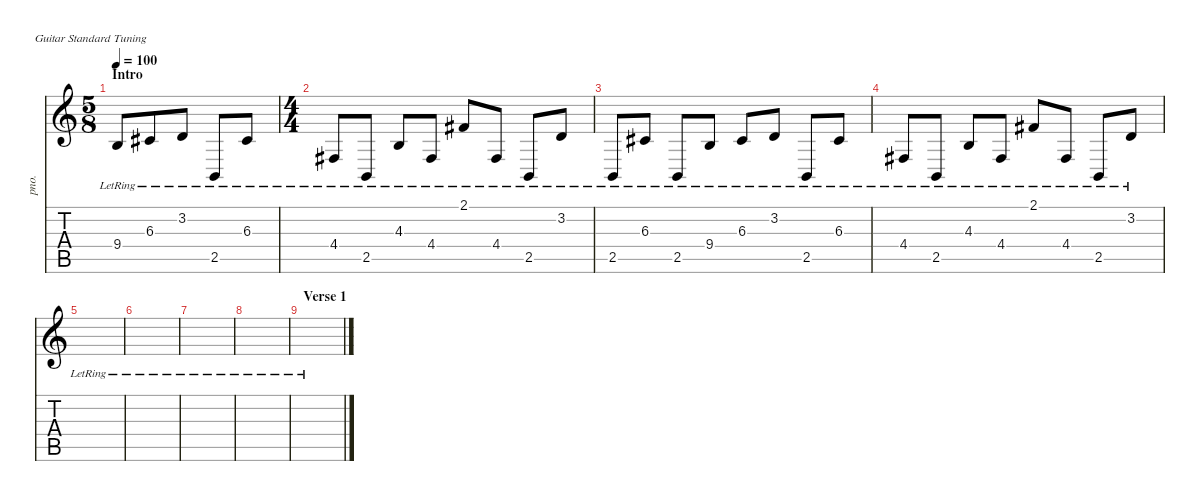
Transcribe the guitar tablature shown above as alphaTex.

\defaultSystemsLayout 4
\hideDynamics
\bracketExtendMode nobrackets
\otherSystemsTrackNameOrientation horizontal
\track ("Piano" "pno.") {instrument acousticgrandpiano}
\staff {score tabs}
\tuning (E4 B3 G3 D3 A2 E2)
\ts (5 8)
\beaming (8 3 2)
\section ("" "Intro")
\tempo 100
\clef g2
\ks c
9.4{lr}.8{dy mf instrument acousticgrandpiano beam Up} 6.3{lr acc #}.8{beam Up} 3.2{lr}.8{beam Up} 2.5{lr}.8{beam Up} 6.3{lr acc #}.8{beam Up} |
\ts (4 4)
\beaming (8 2 2 2 2)
4.4{lr acc #}.8{beam Up} 2.5{lr}.8{beam Up} 4.3{lr}.8{beam Up} 4.4{lr acc #}.8{beam Up} 2.1{lr acc #}.8{beam Up} 4.4{lr acc #}.8{beam Up} 2.5{lr}.8{beam Up} 3.2{lr}.8{beam Up} |
2.5{lr}.8{beam Up} 6.3{lr acc #}.8{beam Up} 2.5{lr}.8{beam Up} 9.4{lr}.8{beam Up} 6.3{lr acc #}.8{beam Up} 3.2{lr}.8{beam Up} 2.5{lr}.8{beam Up} 6.3{lr acc #}.8{beam Up} |
4.4{lr acc #}.8{beam Up} 2.5{lr}.8{beam Up} 4.3{lr}.8{beam Up} 4.4{lr acc #}.8{beam Up} 2.1{lr acc #}.8{beam Up} 4.4{lr acc #}.8{beam Up} 2.5{lr}.8{beam Up} 3.2{lr}.8{beam Up} |
|
|
|
|
\section ("" "Verse 1")
